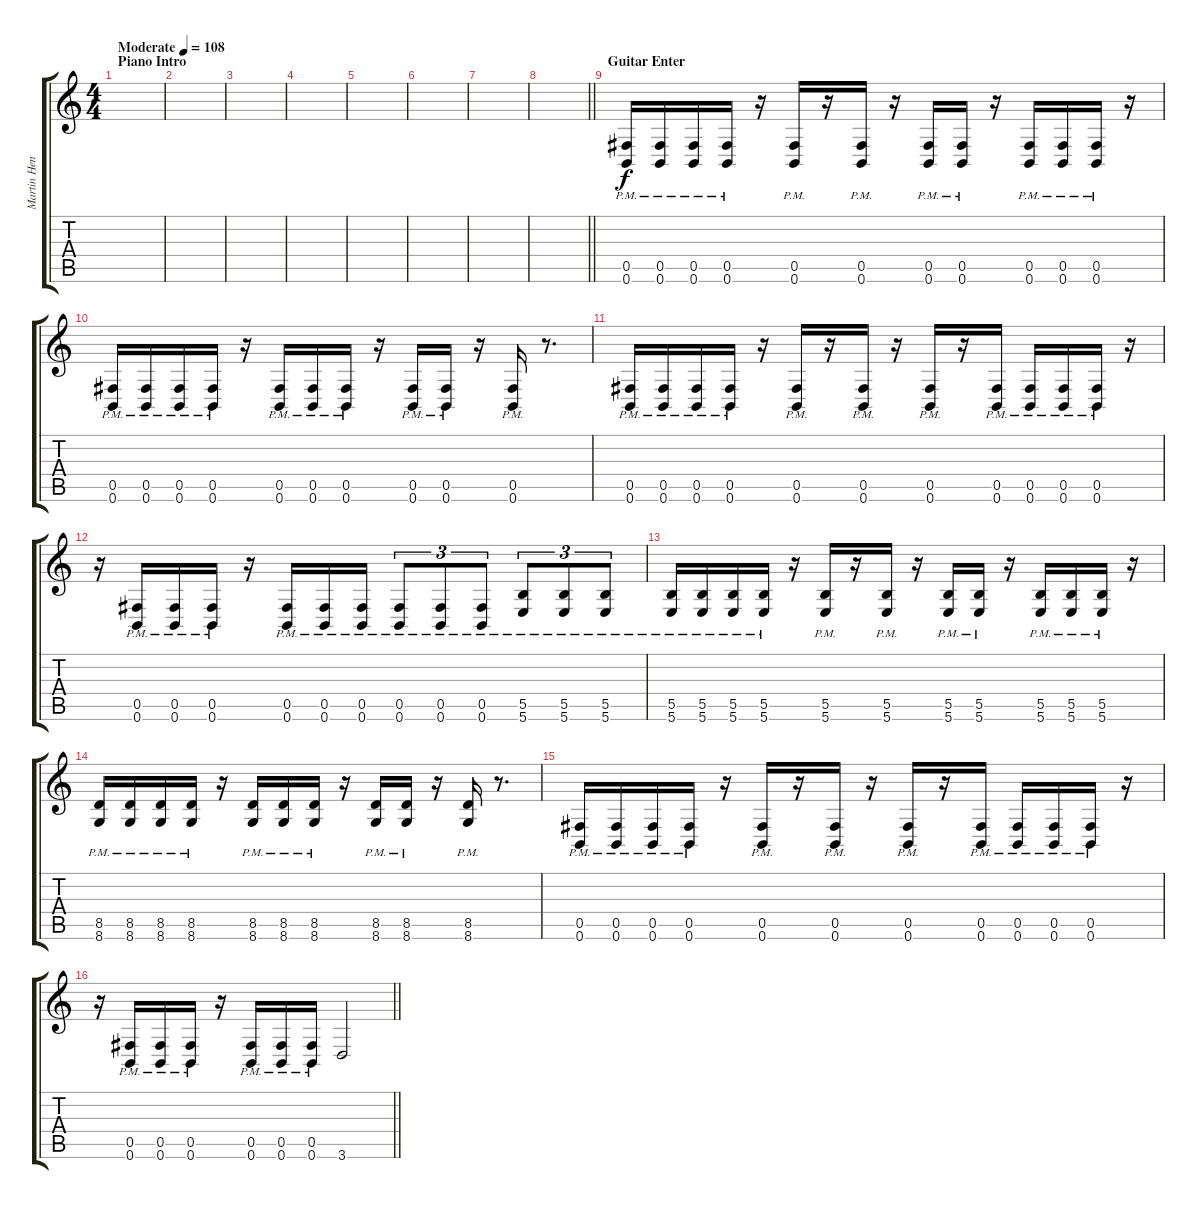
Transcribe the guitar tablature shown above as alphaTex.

\track ("Martin Henriksson" "Martin Hen") {instrument distortionguitar}
\staff {score tabs}
\tuning (Db4 Ab3 E3 B2 Gb2 B1) {hide}
\ts (4 4)
\section ("" "Piano Intro")
\tempo (108 "Moderate")
\clef g2
\ks c
|
|
|
|
|
|
|
\barLineRight lightlight
|
\section ("" "Guitar Enter")
(0.5{pm} 0.6{pm}).16 (0.5{pm} 0.6{pm}).16 (0.5{pm} 0.6{pm}).16 (0.5{pm} 0.6{pm}).16 r.16 (0.5{pm} 0.6{pm}).16 r.16 (0.5{pm} 0.6{pm}).16 r.16 (0.5{pm} 0.6{pm}).16 (0.5{pm} 0.6{pm}).16 r.16 (0.5{pm} 0.6{pm}).16 (0.5{pm} 0.6{pm}).16 (0.5{pm} 0.6{pm}).16 r.16 |
(0.5{pm} 0.6{pm}).16 (0.5{pm} 0.6{pm}).16 (0.5{pm} 0.6{pm}).16 (0.5{pm} 0.6{pm}).16 r.16 (0.5{pm} 0.6{pm}).16 (0.5{pm} 0.6{pm}).16 (0.5{pm} 0.6{pm}).16 r.16 (0.5{pm} 0.6{pm}).16 (0.5{pm} 0.6{pm}).16 r.16 (0.5{pm} 0.6{pm}).16 r.8{d} |
(0.5{pm} 0.6{pm}).16 (0.5{pm} 0.6{pm}).16 (0.5{pm} 0.6{pm}).16 (0.5{pm} 0.6{pm}).16 r.16 (0.5{pm} 0.6{pm}).16 r.16 (0.5{pm} 0.6{pm}).16 r.16 (0.5{pm} 0.6{pm}).16 r.16 (0.5{pm} 0.6{pm}).16 (0.5{pm} 0.6{pm}).16 (0.5{pm} 0.6{pm}).16 (0.5{pm} 0.6{pm}).16 r.16 |
r.16 (0.5{pm} 0.6{pm}).16 (0.5{pm} 0.6{pm}).16 (0.5{pm} 0.6{pm}).16 r.16 (0.5{pm} 0.6{pm}).16 (0.5{pm} 0.6{pm}).16 (0.5{pm} 0.6{pm}).16 (0.5{pm} 0.6{pm}).8{tu (3 2)} (0.5{pm} 0.6{pm}).8{tu (3 2)} (0.5{pm} 0.6{pm}).8{tu (3 2)} (5.5{pm} 5.6{pm}).8{tu (3 2)} (5.5{pm} 5.6{pm}).8{tu (3 2)} (5.5{pm} 5.6{pm}).8{tu (3 2)} |
(5.5{pm} 5.6{pm}).16 (5.5{pm} 5.6{pm}).16 (5.5{pm} 5.6{pm}).16 (5.5{pm} 5.6{pm}).16 r.16 (5.5{pm} 5.6{pm}).16 r.16 (5.5{pm} 5.6{pm}).16 r.16 (5.5{pm} 5.6{pm}).16 (5.5{pm} 5.6{pm}).16 r.16 (5.5{pm} 5.6{pm}).16 (5.5{pm} 5.6{pm}).16 (5.5{pm} 5.6{pm}).16 r.16 |
(8.5{pm} 8.6{pm}).16 (8.5{pm} 8.6{pm}).16 (8.5{pm} 8.6{pm}).16 (8.5{pm} 8.6{pm}).16 r.16 (8.5{pm} 8.6{pm}).16 (8.5{pm} 8.6{pm}).16 (8.5{pm} 8.6{pm}).16 r.16 (8.5{pm} 8.6{pm}).16 (8.5{pm} 8.6{pm}).16 r.16 (8.5{pm} 8.6{pm}).16 r.8{d} |
(0.5{pm} 0.6{pm}).16 (0.5{pm} 0.6{pm}).16 (0.5{pm} 0.6{pm}).16 (0.5{pm} 0.6{pm}).16 r.16 (0.5{pm} 0.6{pm}).16 r.16 (0.5{pm} 0.6{pm}).16 r.16 (0.5{pm} 0.6{pm}).16 r.16 (0.5{pm} 0.6{pm}).16 (0.5{pm} 0.6{pm}).16 (0.5{pm} 0.6{pm}).16 (0.5{pm} 0.6{pm}).16 r.16 |
\barLineRight lightlight
r.16 (0.5{pm} 0.6{pm}).16 (0.5{pm} 0.6{pm}).16 (0.5{pm} 0.6{pm}).16 r.16 (0.5{pm} 0.6{pm}).16 (0.5{pm} 0.6{pm}).16 (0.5{pm} 0.6{pm}).16 3.6.2
